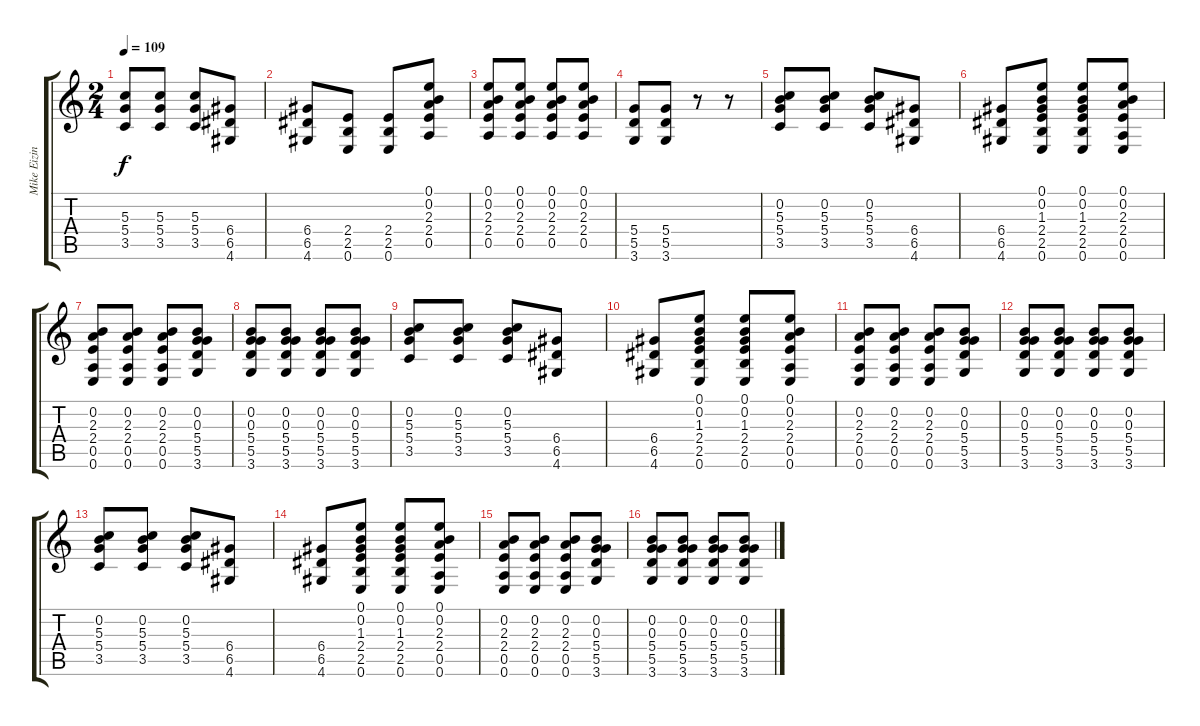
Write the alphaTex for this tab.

\track ("Mike Eizinger" "Mike Eizin") {instrument acousticguitarsteel}
\staff {score tabs}
\tuning (E4 B3 G3 D3 A2 E2) {hide}
\ts (2 4)
\tempo 109
\clef g2
\ks c
(5.3 5.4 3.5).8{dy f volume 11} (5.3 5.4 3.5).8 (5.3 5.4 3.5).8 (6.4 6.5 4.6).8 |
(6.4 6.5 4.6).8{volume 12} (2.4 2.5 0.6).8 (2.4 2.5 0.6).8 (0.1 0.2 2.3 2.4 0.5).8 |
(0.1 0.2 2.3 2.4 0.5).8{volume 13} (0.1 0.2 2.3 2.4 0.5).8 (0.1 0.2 2.3 2.4 0.5).8 (0.1 0.2 2.3 2.4 0.5).8 |
(5.4 5.5 3.6).8{volume 14} (5.4 5.5 3.6).8 r.8 r.8 |
(0.2 5.3 5.4 3.5).8{instrument overdrivenguitar} (0.2 5.3 5.4 3.5).8 (0.2 5.3 5.4 3.5).8 (6.4 6.5 4.6).8 |
(6.4 6.5 4.6).8 (0.1 0.2 1.3 2.4 2.5 0.6).8 (0.1 0.2 1.3 2.4 2.5 0.6).8 (0.1 0.2 2.3 2.4 0.5 0.6).8 |
(0.2 2.3 2.4 0.5 0.6).8 (0.2 2.3 2.4 0.5 0.6).8 (0.2 2.3 2.4 0.5 0.6).8 (0.2 0.3 5.4 5.5 3.6).8 |
(0.2 0.3 5.4 5.5 3.6).8 (0.2 0.3 5.4 5.5 3.6).8 (0.2 0.3 5.4 5.5 3.6).8 (0.2 0.3 5.4 5.5 3.6).8 |
(0.2 5.3 5.4 3.5).8{instrument overdrivenguitar} (0.2 5.3 5.4 3.5).8 (0.2 5.3 5.4 3.5).8 (6.4 6.5 4.6).8 |
(6.4 6.5 4.6).8 (0.1 0.2 1.3 2.4 2.5 0.6).8 (0.1 0.2 1.3 2.4 2.5 0.6).8 (0.1 0.2 2.3 2.4 0.5 0.6).8 |
(0.2 2.3 2.4 0.5 0.6).8 (0.2 2.3 2.4 0.5 0.6).8 (0.2 2.3 2.4 0.5 0.6).8 (0.2 0.3 5.4 5.5 3.6).8 |
(0.2 0.3 5.4 5.5 3.6).8 (0.2 0.3 5.4 5.5 3.6).8 (0.2 0.3 5.4 5.5 3.6).8 (0.2 0.3 5.4 5.5 3.6).8 |
(0.2 5.3 5.4 3.5).8{instrument overdrivenguitar} (0.2 5.3 5.4 3.5).8 (0.2 5.3 5.4 3.5).8 (6.4 6.5 4.6).8 |
(6.4 6.5 4.6).8 (0.1 0.2 1.3 2.4 2.5 0.6).8 (0.1 0.2 1.3 2.4 2.5 0.6).8 (0.1 0.2 2.3 2.4 0.5 0.6).8 |
(0.2 2.3 2.4 0.5 0.6).8 (0.2 2.3 2.4 0.5 0.6).8 (0.2 2.3 2.4 0.5 0.6).8 (0.2 0.3 5.4 5.5 3.6).8 |
(0.2 0.3 5.4 5.5 3.6).8 (0.2 0.3 5.4 5.5 3.6).8 (0.2 0.3 5.4 5.5 3.6).8 (0.2 0.3 5.4 5.5 3.6).8
